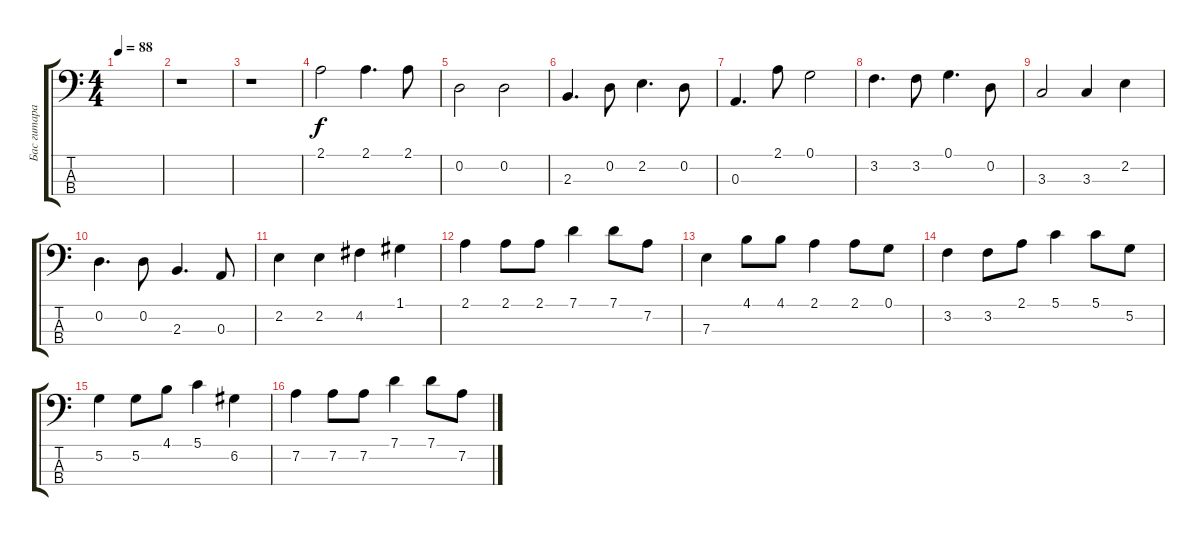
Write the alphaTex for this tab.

\track ("Бас гитара" "Бас гитара") {instrument electricbassfinger}
\staff {score tabs}
\tuning (G2 D2 A1 E1) {hide}
\ts (4 4)
\tempo 88
\clef f4
\ks c
|
r.1 |
r.1 |
2.1.2 2.1.4{d} 2.1.8 |
0.2.2 0.2.2 |
2.3.4{d} 0.2.8 2.2.4{d} 0.2.8 |
0.3.4{d} 2.1.8 0.1.2 |
3.2.4{d} 3.2.8 0.1.4{d} 0.2.8 |
3.3.2 3.3.4 2.2.4 |
0.2.4{d} 0.2.8 2.3.4{d} 0.3.8 |
2.2.4 2.2.4 4.2.4 1.1.4 |
2.1.4 2.1.8 2.1.8 7.1.4 7.1.8 7.2.8 |
7.3.4 4.1.8 4.1.8 2.1.4 2.1.8 0.1.8 |
3.2.4 3.2.8 2.1.8 5.1.4 5.1.8 5.2.8 |
5.2.4 5.2.8 4.1.8 5.1.4 6.2.4 |
7.2.4 7.2.8 7.2.8 7.1.4 7.1.8 7.2.8
